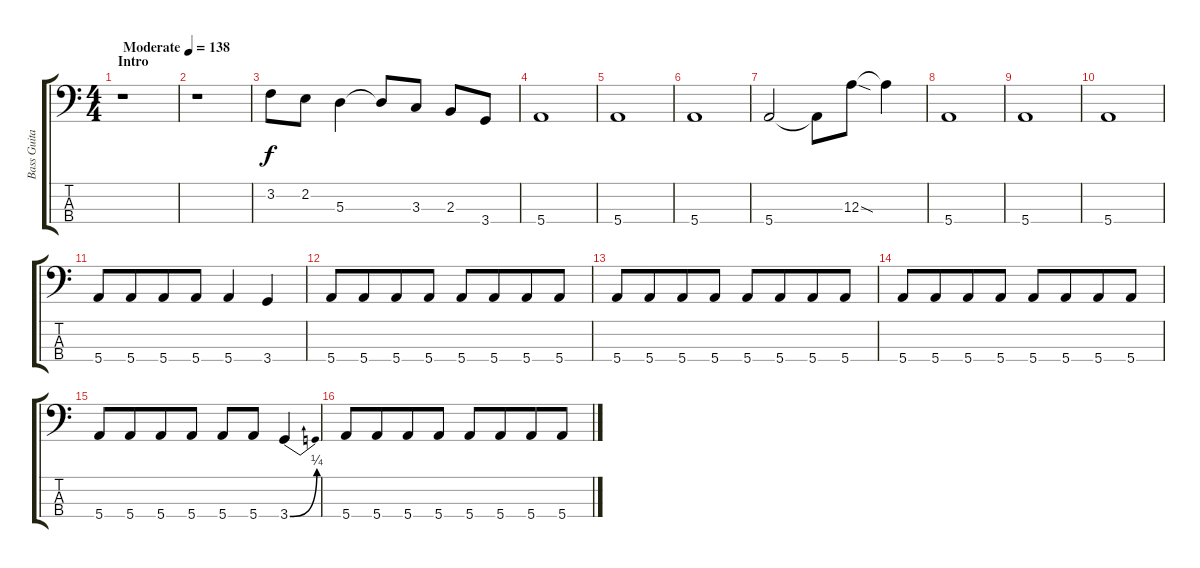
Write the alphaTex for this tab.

\track ("Bass Guitar" "Bass Guita") {instrument electricbassfinger}
\staff {score tabs}
\tuning (G2 D2 A1 E1) {hide}
\ts (4 4)
\section ("" "Intro")
\tempo (138 "Moderate")
\clef f4
\ks c
r.1{dy f instrument electricbassfinger} |
r.1 |
3.2.8 2.2.8 5.3.4 5.3{t}.8 3.3.8 2.3.8 3.4.8 |
5.4.1 |
5.4.1 |
5.4.1 |
5.4.2 5.4{t}.8 12.3{sod}.8 12.3{t}.4 |
5.4.1 |
5.4.1 |
5.4.1 |
5.4.8 5.4.8{beam merge} 5.4.8 5.4.8 5.4.4 3.4.4 |
5.4.8 5.4.8{beam merge} 5.4.8 5.4.8 5.4.8 5.4.8{beam merge} 5.4.8 5.4.8 |
5.4.8 5.4.8{beam merge} 5.4.8 5.4.8 5.4.8 5.4.8{beam merge} 5.4.8 5.4.8 |
5.4.8 5.4.8{beam merge} 5.4.8 5.4.8 5.4.8 5.4.8{beam merge} 5.4.8 5.4.8 |
5.4.8 5.4.8{beam merge} 5.4.8 5.4.8 5.4.8 5.4.8 3.4{be (bend 0 0 60 1)}.4 |
5.4.8 5.4.8{beam merge} 5.4.8 5.4.8 5.4.8 5.4.8{beam merge} 5.4.8 5.4.8
